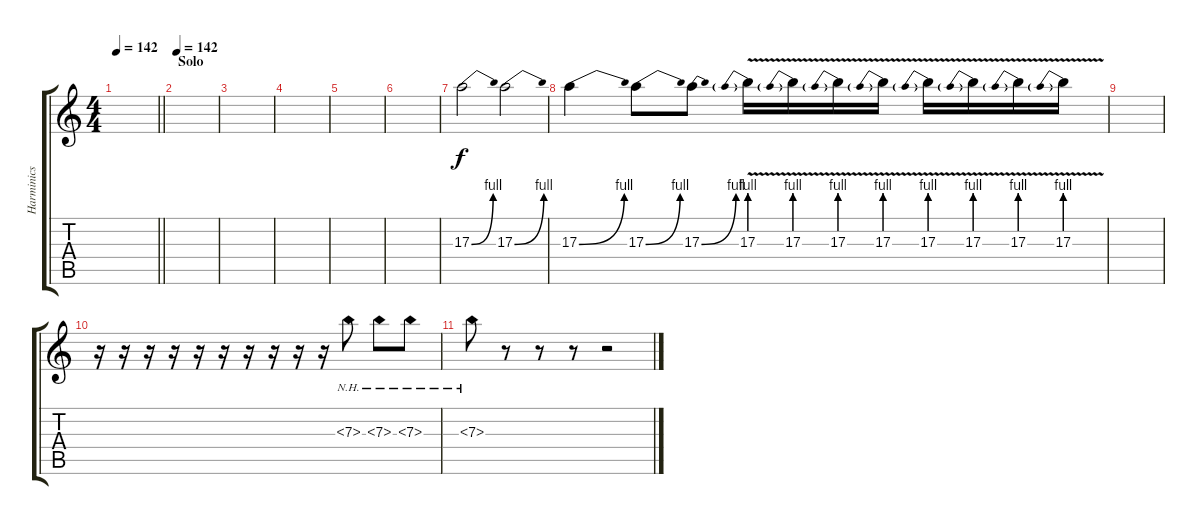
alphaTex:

\track ("Harminics" "Harminics") {instrument guitarharmonics}
\staff {score tabs}
\tuning (Db4 Ab3 E3 B2 Gb2 B1) {hide}
\ts (4 4)
\tempo 142
\clef g2
\barLineRight lightlight
\ks c
|
\section ("" "Solo")
\tempo 142
|
|
|
|
|
17.3{be (bend 0 0 60 4)}.2 17.3{be (bend 0 0 60 4)}.2 |
17.3{be (bend 0 0 60 4)}.4 17.3{be (bend 0 0 60 4)}.8 17.3{be (bend 0 0 60 4)}.8 17.3{be (prebend 0 4 60 4) v}.16 17.3{be (prebend 0 4 60 4) v}.16 17.3{be (prebend 0 4 60 4) v}.16 17.3{be (prebend 0 4 60 4) v}.16 17.3{be (prebend 0 4 60 4) v}.16 17.3{be (prebend 0 4 60 4) v}.16 17.3{be (prebend 0 4 60 4) v}.16 17.3{be (prebend 0 4 60 4) v}.16 |
|
r.16 r.16 r.16 r.16 r.16 r.16 r.16 r.16 r.16 r.16 7.3{nh}.8 7.3{nh}.8 7.3{nh}.8 |
7.3{nh}.8 r.8 r.8 r.8 r.2
